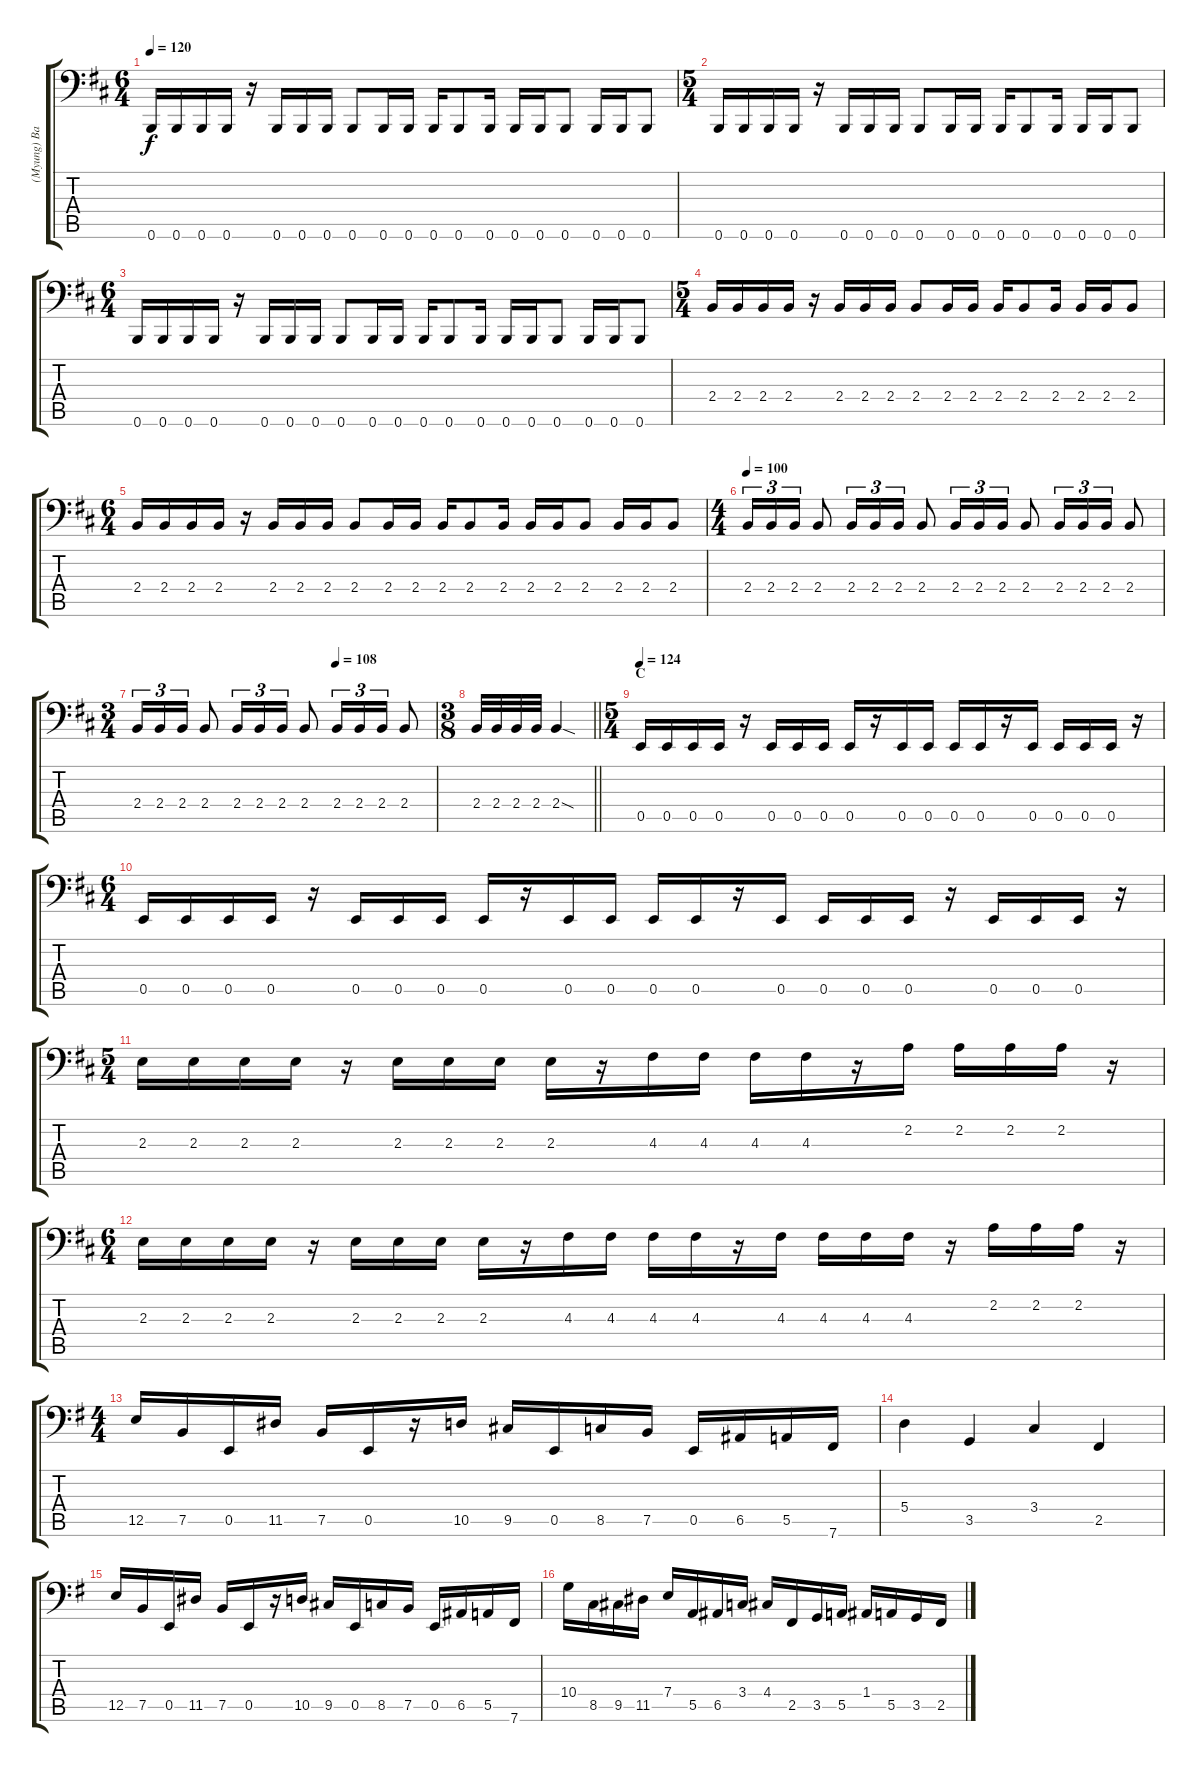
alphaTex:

\track ("(Myung) Bass" "(Myung) Ba") {instrument electricbassfinger}
\staff {score tabs}
\tuning (C3 G2 D2 A1 E1 B0) {hide}
\ts (6 4)
\tempo 120
\clef f4
\ks bminor
0.6.16{dy f} 0.6.16 0.6.16 0.6.16 r.16 0.6.16 0.6.16 0.6.16 0.6.8 0.6.16 0.6.16 0.6.16 0.6.8 0.6.16 0.6.16 0.6.16 0.6.8 0.6.16 0.6.16 0.6.8 |
\ts (5 4)
0.6.16 0.6.16 0.6.16 0.6.16 r.16 0.6.16 0.6.16 0.6.16 0.6.8 0.6.16 0.6.16 0.6.16 0.6.8 0.6.16 0.6.16 0.6.16 0.6.8 |
\ts (6 4)
0.6.16 0.6.16 0.6.16 0.6.16 r.16 0.6.16 0.6.16 0.6.16 0.6.8 0.6.16 0.6.16 0.6.16 0.6.8 0.6.16 0.6.16 0.6.16 0.6.8 0.6.16 0.6.16 0.6.8 |
\ts (5 4)
2.4.16 2.4.16 2.4.16 2.4.16 r.16 2.4.16 2.4.16 2.4.16 2.4.8 2.4.16 2.4.16 2.4.16 2.4.8 2.4.16 2.4.16 2.4.16 2.4.8 |
\ts (6 4)
2.4.16 2.4.16 2.4.16 2.4.16 r.16 2.4.16 2.4.16 2.4.16 2.4.8 2.4.16 2.4.16 2.4.16 2.4.8 2.4.16 2.4.16 2.4.16 2.4.8 2.4.16 2.4.16 2.4.8 |
\ts (4 4)
\tempo 100
2.4.16{tu (3 2)} 2.4.16{tu (3 2)} 2.4.16{tu (3 2)} 2.4.8 2.4.16{tu (3 2)} 2.4.16{tu (3 2)} 2.4.16{tu (3 2)} 2.4.8 2.4.16{tu (3 2)} 2.4.16{tu (3 2)} 2.4.16{tu (3 2)} 2.4.8 2.4.16{tu (3 2)} 2.4.16{tu (3 2)} 2.4.16{tu (3 2)} 2.4.8 |
\ts (3 4)
\tempo (108 0.6666666666666666)
2.4.16{tu (3 2)} 2.4.16{tu (3 2)} 2.4.16{tu (3 2)} 2.4.8 2.4.16{tu (3 2)} 2.4.16{tu (3 2)} 2.4.16{tu (3 2)} 2.4.8 2.4.16{tu (3 2)} 2.4.16{tu (3 2)} 2.4.16{tu (3 2)} 2.4.8 |
\ts (3 8)
\barLineRight lightlight
2.4.32 2.4.32 2.4.32 2.4.32 2.4{sod}.4 |
\ts (5 4)
\section ("" "C")
\tempo 124
0.5.16 0.5.16 0.5.16 0.5.16 r.16 0.5.16 0.5.16 0.5.16 0.5.16 r.16 0.5.16 0.5.16 0.5.16 0.5.16 r.16 0.5.16 0.5.16 0.5.16 0.5.16 r.16 |
\ts (6 4)
0.5.16 0.5.16 0.5.16 0.5.16 r.16 0.5.16 0.5.16 0.5.16 0.5.16 r.16 0.5.16 0.5.16 0.5.16 0.5.16 r.16 0.5.16 0.5.16 0.5.16 0.5.16 r.16 0.5.16 0.5.16 0.5.16 r.16 |
\ts (5 4)
2.3.16 2.3.16 2.3.16 2.3.16 r.16 2.3.16 2.3.16 2.3.16 2.3.16 r.16 4.3.16 4.3.16 4.3.16 4.3.16 r.16 2.2.16 2.2.16 2.2.16 2.2.16 r.16 |
\ts (6 4)
2.3.16 2.3.16 2.3.16 2.3.16 r.16 2.3.16 2.3.16 2.3.16 2.3.16 r.16 4.3.16 4.3.16 4.3.16 4.3.16 r.16 4.3.16 4.3.16 4.3.16 4.3.16 r.16 2.2.16 2.2.16 2.2.16 r.16 |
\ts (4 4)
\ks eminor
12.5.16 7.5.16 0.5.16 11.5.16 7.5.16 0.5.16 r.16 10.5.16 9.5.16 0.5.16 8.5.16 7.5.16 0.5.16 6.5.16 5.5.16 7.6.16 |
5.4.4 3.5.4 3.4.4 2.5.4 |
12.5.16 7.5.16 0.5.16 11.5.16 7.5.16 0.5.16 r.16 10.5.16 9.5.16 0.5.16 8.5.16 7.5.16 0.5.16 6.5.16 5.5.16 7.6.16 |
10.4.16 8.5.16 9.5.16 11.5.16 7.4.16 5.5.16 6.5.16 3.4.16 4.4.16 2.5.16 3.5.16 5.5.16 1.4.16 5.5.16 3.5.16 2.5.16
